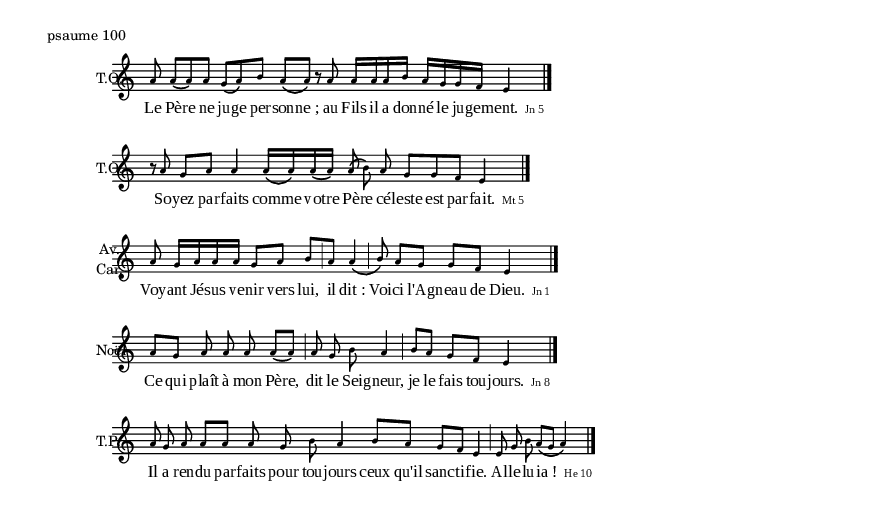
\version "2.12.0"
 \include "definitions.ly"
 \markup {psaume  100}


\relative a' { 
	\new Staff {
		\cadenzaOn
		\set Staff.instrumentName = \markup{ \center-column { T.O. } }
		a8
		\times 2/3 { a8[\( a\) a] }
		\times 2/3 { g8[\( a\) b] } a8[\( a\)]
		r8 a
		a16[ a a b]
		a16[ g g f]
		e4
		
		\endBar
	}

	\addlyrics {
		Le Pè -- re ne ju -- ge per -- son -- "ne ;" au Fils il a don -- né le ju -- gem -- ent.
		\markup { \citation #"Jn 5" } 
	}
}

\relative a' { 
	\new Staff {
		\cadenzaOn
		\set Staff.instrumentName = \markup{ \center-column { T.O. } }
		r8 a
		g[ a]
		a4
		a16[\( a\) a\( a\)]
		\times 2/3 { a8\( b\) a }
		\times 2/3 { g[ g f] }
		e4
		\endBar
	}

	\addlyrics {
		So -- yez par -- faits com -- me vo -- tre Pè -- re cé -- leste est par -- fait.
		\markup { \citation #"Mt 5" } 
	}
}


\relative a' { 
	\new Staff {
		\cadenzaOn
		\set Staff.instrumentName = \markup{ \center-column { Av. Car. } }
		a8
		g16[ a a a]
		g8[ a]
		b8[\cesure a]
		\stemUp \times 2/3 { a4\(\cesure b8\) }
		a8[ g]
		g8[ f]
		e4
		\endBar
	}

	\addlyrics {
		Voy -- ant Jé -- sus ve -- nir vers lui, il "dit :" Voi -- ci l'Ag -- neau de Dieu.
		\markup { \citation #"Jn 1" } 
	}
}



\relative a' { 
	\new Staff {
		\cadenzaOn
		\set Staff.instrumentName = \markup{ \center-column { Noël } }
		a8[ g]
		\times 2/3 { a a a }
		a[\( a\)]
		\cesure
		\times 2/3 { a g b }
		a4
		\cesure
		b8[ a]
		g[ f]
		e4
		\endBar
	}

	\addlyrics {
		Ce qui plaît à mon Pè -- re, dit le Sei -- gneur, je le fais tou -- jours.
		\markup { \citation #"Jn 8" } 
	}
}


\relative a' { 
	\new Staff {
		\cadenzaOn
		\set Staff.instrumentName = \markup{ \center-column { T.P. } }
		\times 2/3 { a8 g a }
		a[ a]
		\times 2/3 { a g b }
		a4
		b8[ a]
		g[ f]
		e4
		
		\cesureall
		\times 2/3 { e8 g b }
		a[\( g]
		a4\)
		\endBar
	}

	\addlyrics {
		Il a ren -- du par -- faits pour tou -- jours ceux qu'il sanc -- ti -- fie. Al -- le -- lu -- "ia !" _ _
		\markup { \citation #"He 10" } 
	}
}

